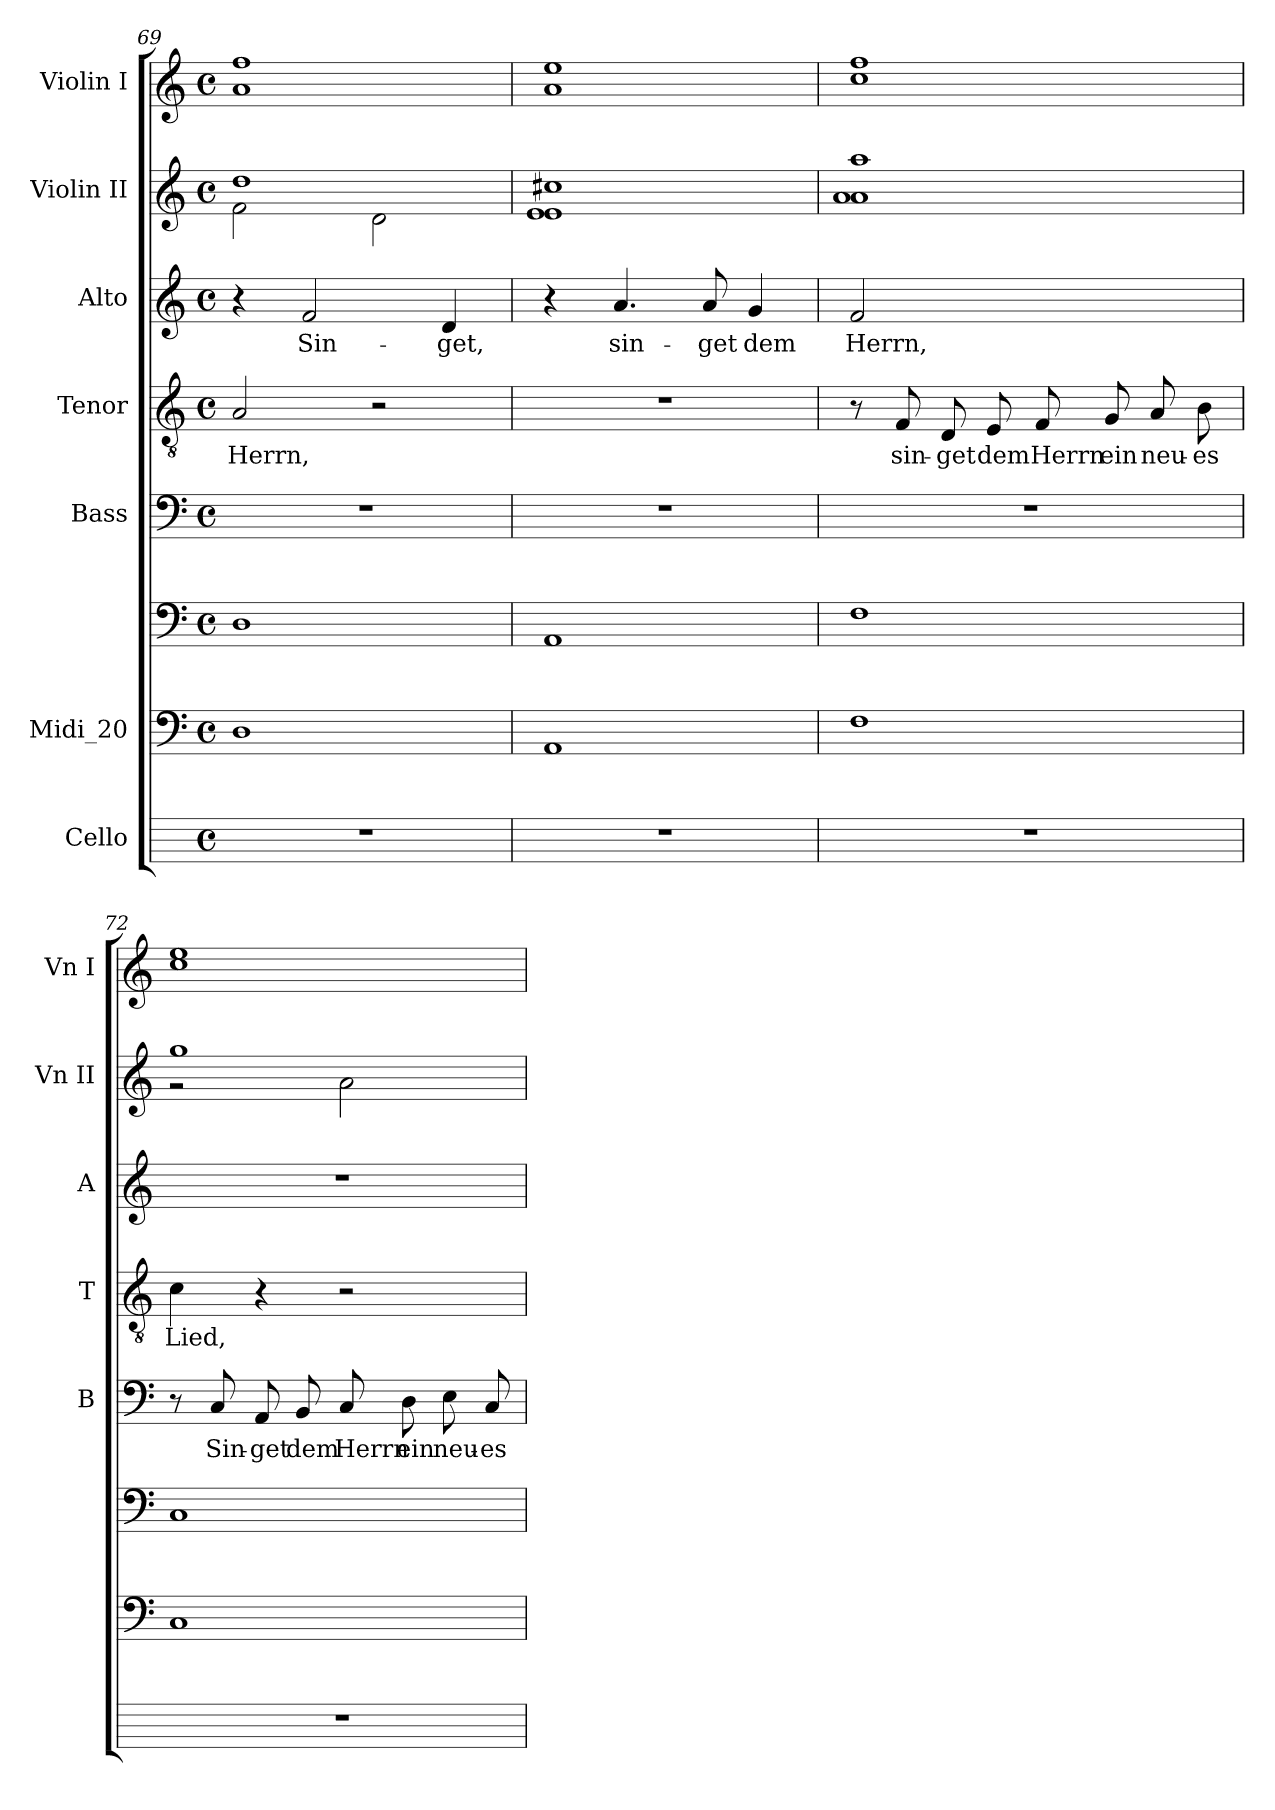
**kern	**kern	**kern	**kern	**text	**kern	**text	**kern	**text	**kern	**kern
*part7	*part6	*part6	*part5	*part5	*part4	*part4	*part3	*part3	*part2	*part1
*staff8	*staff7	*staff6	*staff5	*staff5	*staff4	*staff4	*staff3	*staff3	*staff2	*staff1
*I"Cello	*I"Midi_20	*	*I"Bass	*	*I"Tenor	*	*I"Alto	*	*I"Violin II	*I"Violin I
*	*	*	*I'B	*	*I'T	*	*I'A	*	*I'Vn II	*I'Vn I
!!LO:LB:g=z
*	*	*clefF4	*clefF4	*	*clefGv2	*	*clefG2	*	*clefG2	*clefG2
*	*k[]	*k[]	*k[]	*	*k[]	*	*k[]	*	*k[]	*k[]
*	*C:	*C:	*C:	*	*C:	*	*C:	*	*C:	*C:
*M4/4	*M4/4	*M4/4	*M4/4	*	*M4/4	*	*M4/4	*	*M4/4	*M4/4
*met(c)	*met(c)	*met(c)	*met(c)	*	*met(c)	*	*met(c)	*	*met(c)	*met(c)
=69	=69	=69	=69	=69	=69	=69	=69	=69	=69	=69
!	!	!	!	!	!	!LO:LY:b	!	!	!	!
*	*	*	*	*	*	*	*	*	*^	*^
1r	1D	1D	1r	.	2A	Herrn,	4r	.	1dd	2f\	1ff	1a\
!	!	!	!	!	!	!	!	!LO:LY:b	!	!	!	!
.	.	.	.	.	.	.	2f	Sin-	.	.	.	.
.	.	.	.	.	2r	.	.	.	.	2d\	.	.
!	!	!	!	!	!	!	!	!LO:LY:b	!	!	!	!
.	.	.	.	.	.	.	4d	-get,	.	.	.	.
=70	=70	=70	=70	=70	=70	=70	=70	=70	=70	=70	=70	=70
1r	1AA	1AA	1r	.	1r	.	4r	.	1e 1cc#X	1e\	1ee	1a\
!	!	!	!	!	!	!	!	!LO:LY:b	!	!	!	!
.	.	.	.	.	.	.	4.a	sin-	.	.	.	.
!	!	!	!	!	!	!	!	!LO:LY:b	!	!	!	!
.	.	.	.	.	.	.	8a	-get	.	.	.	.
!	!	!	!	!	!	!	!	!LO:LY:b	!	!	!	!
.	.	.	.	.	.	.	4g	dem	.	.	.	.
=71	=71	=71	=71	=71	=71	=71	=71	=71	=71	=71	=71	=71
!	!	!	!	!	!	!	!	!LO:LY:b	!	!	!	!
1r	1F	1F	1r	.	8r	.	2f	Herrn,	1a 1aa	1a\	1ff	1cc\
!	!	!	!	!	!	!LO:LY:b	!	!	!	!	!	!
.	.	.	.	.	8F	sin-	.	.	.	.	.	.
!	!	!	!	!	!	!LO:LY:b	!	!	!	!	!	!
.	.	.	.	.	8D	-get	.	.	.	.	.	.
!	!	!	!	!	!	!LO:LY:b	!	!	!	!	!	!
.	.	.	.	.	8E	dem	.	.	.	.	.	.
!	!	!	!	!	!	!LO:LY:b	!	!	!	!	!	!
.	.	.	.	.	8F	Herrn	2ryy	.	.	.	.	.
!	!	!	!	!	!	!LO:LY:b	!	!	!	!	!	!
.	.	.	.	.	8G	ein	.	.	.	.	.	.
!	!	!	!	!	!	!LO:LY:b	!	!	!	!	!	!
.	.	.	.	.	8A	neu-	.	.	.	.	.	.
!	!	!	!	!	!	!LO:LY:b	!	!	!	!	!	!
.	.	.	.	.	8B	-es	.	.	.	.	.	.
=72	=72	=72	=72	=72	=72	=72	=72	=72	=72	=72	=72	=72
!	!	!	!	!	!	!LO:LY:b	!	!	!	!	!	!
1r	1C	1C	8r	.	4c	Lied,	1r	.	1gg	2r	1ee	1cc\
!	!	!	!	!LO:LY:b	!	!	!	!	!	!	!	!
.	.	.	8C	Sin-	.	.	.	.	.	.	.	.
!	!	!	!	!LO:LY:b	!	!	!	!	!	!	!	!
.	.	.	8AA	-get	4r	.	.	.	.	.	.	.
!	!	!	!	!LO:LY:b	!	!	!	!	!	!	!	!
.	.	.	8BB	dem	.	.	.	.	.	.	.	.
!	!	!	!	!LO:LY:b	!	!	!	!	!	!	!	!
.	.	.	8C	Herrn	2r	.	.	.	.	2a\	.	.
!	!	!	!	!LO:LY:b	!	!	!	!	!	!	!	!
.	.	.	8D	ein	.	.	.	.	.	.	.	.
!	!	!	!	!LO:LY:b	!	!	!	!	!	!	!	!
.	.	.	8E	neu-	.	.	.	.	.	.	.	.
!	!	!	!	!LO:LY:b	!	!	!	!	!	!	!	!
.	.	.	8C	-es	.	.	.	.	.	.	.	.
*	*	*	*	*	*	*	*	*	*v	*v	*	*
*	*	*	*	*	*	*	*	*	*	*v	*v
=	=	=	=	=	=	=	=	=	=	=
*-	*-	*-	*-	*-	*-	*-	*-	*-	*-	*-
